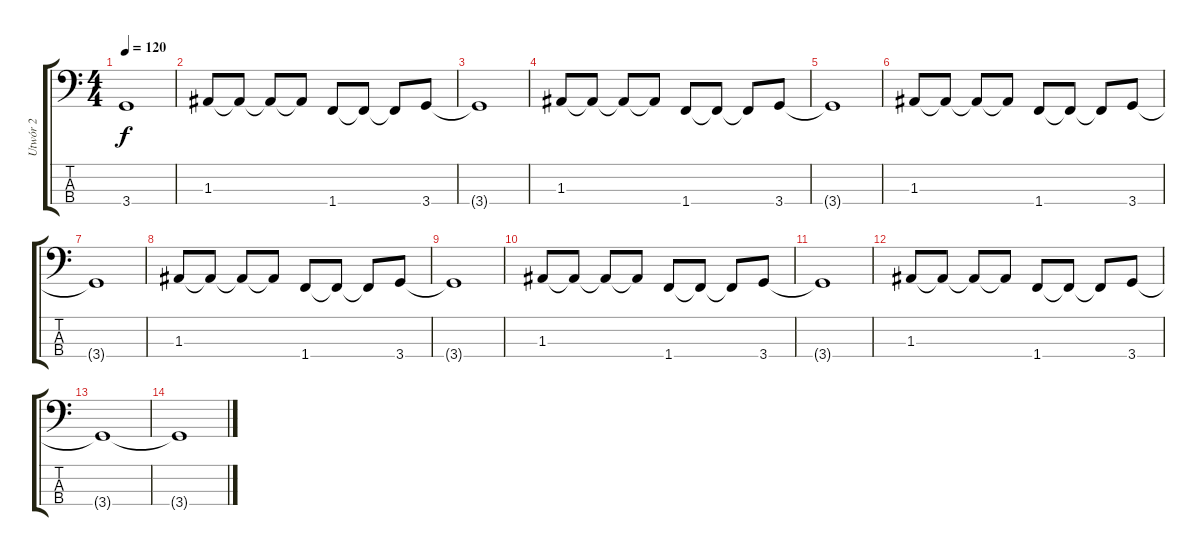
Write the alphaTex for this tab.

\track ("Utwór 2" "Utwór 2") {instrument electricbasspick}
\staff {score tabs}
\tuning (G2 D2 A1 E1) {hide}
\ts (4 4)
\tempo 120
\clef f4
\ks c
3.4{t}.1{dy f} |
1.3.8 1.3{t}.8 1.3{t}.8 1.3{t}.8 1.4.8 1.4{t}.8 1.4{t}.8 3.4.8 |
3.4{t}.1 |
1.3.8 1.3{t}.8 1.3{t}.8 1.3{t}.8 1.4.8 1.4{t}.8 1.4{t}.8 3.4.8 |
3.4{t}.1 |
1.3.8 1.3{t}.8 1.3{t}.8 1.3{t}.8 1.4.8 1.4{t}.8 1.4{t}.8 3.4.8 |
3.4{t}.1 |
1.3.8 1.3{t}.8 1.3{t}.8 1.3{t}.8 1.4.8 1.4{t}.8 1.4{t}.8 3.4.8 |
3.4{t}.1 |
1.3.8 1.3{t}.8 1.3{t}.8 1.3{t}.8 1.4.8 1.4{t}.8 1.4{t}.8 3.4.8 |
3.4{t}.1 |
1.3.8 1.3{t}.8 1.3{t}.8 1.3{t}.8 1.4.8 1.4{t}.8 1.4{t}.8 3.4.8 |
3.4{t}.1 |
3.4{t}.1
